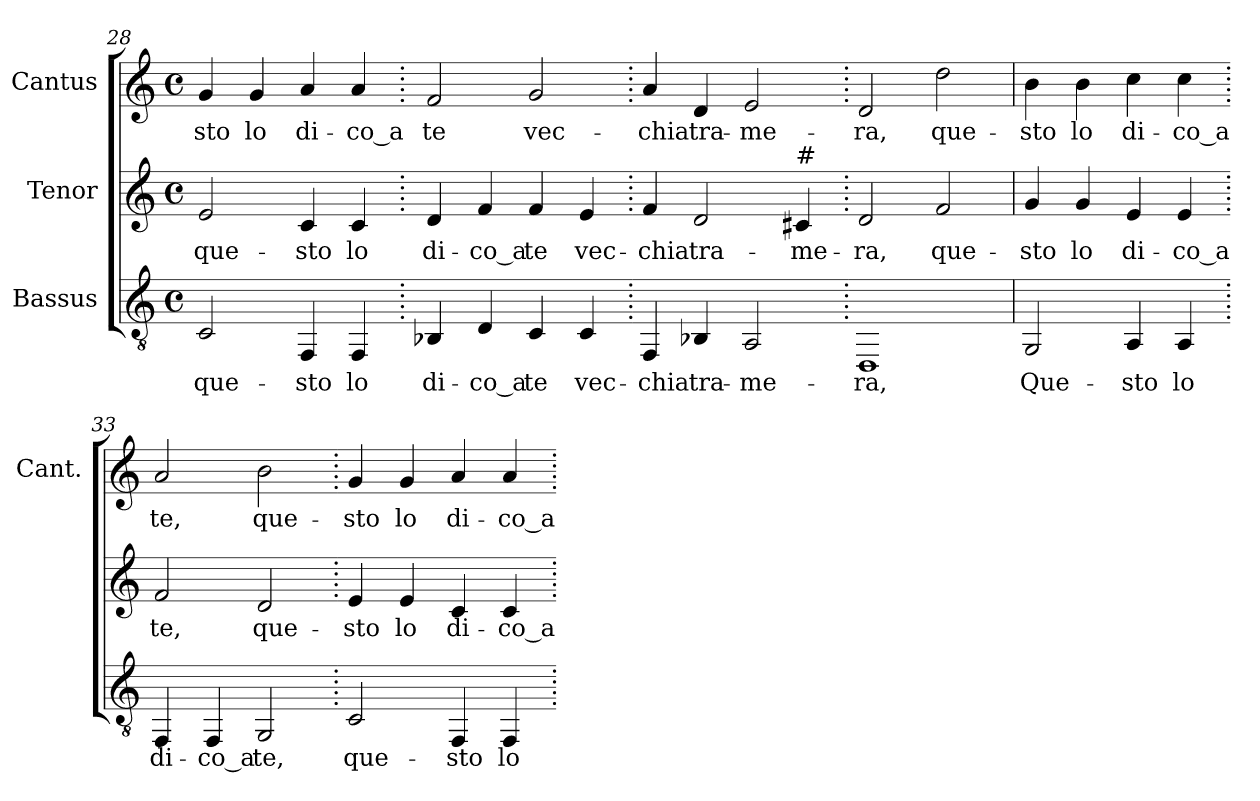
**kern	**text	**kern	**text	**kern	**text
*part3	*part3	*part2	*part2	*part1	*part1
*staff3	*staff3	*staff2	*staff2	*staff1	*staff1
*I"Bassus	*	*I"Tenor	*	*I"Cantus	*
*	*	*	*	*I'Cant.	*
*clefGv2	*	*clefG2	*	*clefG2	*
*k[]	*	*k[]	*	*k[]	*
*C:	*	*C:	*	*C:	*
*M4/4	*	*M4/4	*	*M4/4	*
*met(c)	*	*met(c)	*	*met(c)	*
=28	=28	=28	=28	=28	=28
!	!LO:LY:b:color=#000000	!	!	!	!
!	!	!	!LO:LY:b:color=#000000	!	!
!	!	!	!	!	!LO:LY:b:color=#000000
2Ci/	que-	2ei/	que-	4gi/	-sto
!	!	!	!	!	!LO:LY:b:color=#000000
.	.	.	.	4gi/	lo
!	!LO:LY:b:color=#000000	!	!	!	!
!	!	!	!LO:LY:b:color=#000000	!	!
!	!	!	!	!	!LO:LY:b:color=#000000
4FFi/	-sto	4ci/	-sto	4ai/	di-
!	!LO:LY:b:color=#000000	!	!	!	!
!	!	!	!LO:LY:b:color=#000000	!	!
!	!	!	!	!	!LO:LY:b:color=#000000
4FFi/	lo	4ci/	lo	4ai/	-co_a
=29.	=29.	=29.	=29.	=29.	=29.
!	!LO:LY:b:color=#000000	!	!	!	!
!	!	!	!LO:LY:b:color=#000000	!	!
!	!	!	!	!	!LO:LY:b:color=#000000
4BB-Xi/	di-	4di/	di-	2fi/	te
!	!LO:LY:b:color=#000000	!	!	!	!
!	!	!	!LO:LY:b:color=#000000	!	!
4Di/	-co_a	4fi/	-co_a	.	.
!	!LO:LY:b:color=#000000	!	!	!	!
!	!	!	!LO:LY:b:color=#000000	!	!
!	!	!	!	!	!LO:LY:b:color=#000000
4Ci/	te	4fi/	te	2gi/	vec-
!	!LO:LY:b:color=#000000	!	!	!	!
!	!	!	!LO:LY:b:color=#000000	!	!
4Ci/	vec-	4ei/	vec-	.	.
!!LO:LB:g=z
=30.	=30.	=30.	=30.	=30.	=30.
!	!LO:LY:b:color=#000000	!	!	!	!
!	!	!	!LO:LY:b:color=#000000	!	!
!	!	!	!	!	!LO:LY:b:color=#000000
4FFi/	-chia	4fi/	-chia	4ai/	-chia
!	!LO:LY:b:color=#000000	!	!	!	!
!	!	!	!LO:LY:b:color=#000000	!	!
!	!	!	!	!	!LO:LY:b:color=#000000
4BB-Xi/	tra-	2di/	tra-	4di/	tra-
!	!LO:LY:b:color=#000000	!	!	!	!
!	!	!	!	!	!LO:LY:b:color=#000000
2AAi/	-me-	.	.	2ei/	-me-
!	!	!LO:TX:a:t=#	!	!	!
!	!	!	!LO:LY:b:color=#000000	!	!
.	.	4c#i/	-me-	.	.
=31.	=31.	=31.	=31.	=31.	=31.
!	!LO:LY:b:color=#000000	!	!	!	!
!	!	!	!LO:LY:b:color=#000000	!	!
!	!	!	!	!	!LO:LY:b:color=#000000
1DDi	-ra,	2di/	-ra,	2di/	-ra,
!	!	!	!LO:LY:b:color=#000000	!	!
!	!	!	!	!	!LO:LY:b:color=#000000
.	.	2fi/	que-	2ddi\	que-
=32	=32	=32	=32	=32	=32
!	!LO:LY:b:color=#000000	!	!	!	!
!	!	!	!LO:LY:b:color=#000000	!	!
!	!	!	!	!	!LO:LY:b:color=#000000
2GGi/	Que-	4gi/	-sto	4bi\	-sto
!	!	!	!LO:LY:b:color=#000000	!	!
!	!	!	!	!	!LO:LY:b:color=#000000
.	.	4gi/	lo	4bi\	lo
!	!LO:LY:b:color=#000000	!	!	!	!
!	!	!	!LO:LY:b:color=#000000	!	!
!	!	!	!	!	!LO:LY:b:color=#000000
4AAi/	-sto	4ei/	di-	4cci\	di-
!	!LO:LY:b:color=#000000	!	!	!	!
!	!	!	!LO:LY:b:color=#000000	!	!
!	!	!	!	!	!LO:LY:b:color=#000000
4AAi/	lo	4ei/	-co_a	4cci\	-co_a
=33.	=33.	=33.	=33.	=33.	=33.
!	!LO:LY:b:color=#000000	!	!	!	!
!	!	!	!LO:LY:b:color=#000000	!	!
!	!	!	!	!	!LO:LY:b:color=#000000
4FFi/	di-	2fi/	te,	2ai/	te,
!	!LO:LY:b:color=#000000	!	!	!	!
4FFi/	-co_a	.	.	.	.
!	!LO:LY:b:color=#000000	!	!	!	!
!	!	!	!LO:LY:b:color=#000000	!	!
!	!	!	!	!	!LO:LY:b:color=#000000
2GGi/	te,	2di/	que-	2bi\	que-
!!LO:LB:g=z
=34.	=34.	=34.	=34.	=34.	=34.
!	!LO:LY:b:color=#000000	!	!	!	!
!	!	!	!LO:LY:b:color=#000000	!	!
!	!	!	!	!	!LO:LY:b:color=#000000
2Ci/	que-	4ei/	-sto	4gi/	-sto
!	!	!	!LO:LY:b:color=#000000	!	!
!	!	!	!	!	!LO:LY:b:color=#000000
.	.	4ei/	lo	4gi/	lo
!	!LO:LY:b:color=#000000	!	!	!	!
!	!	!	!LO:LY:b:color=#000000	!	!
!	!	!	!	!	!LO:LY:b:color=#000000
4FFi/	-sto	4ci/	di-	4ai/	di-
!	!LO:LY:b:color=#000000	!	!	!	!
!	!	!	!LO:LY:b:color=#000000	!	!
!	!	!	!	!	!LO:LY:b:color=#000000
4FFi/	lo	4ci/	-co_a	4ai/	-co_a
=.	=.	=.	=.	=.	=.
*-	*-	*-	*-	*-	*-
